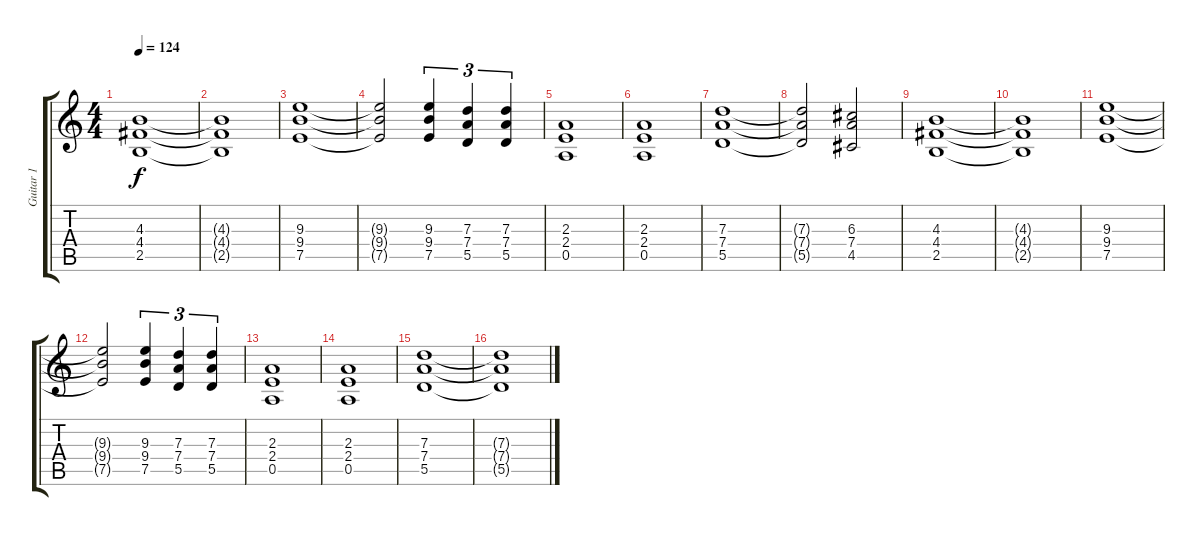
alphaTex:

\track ("Guitar 1" "Guitar 1") {instrument overdrivenguitar}
\staff {score tabs}
\tuning (E4 B3 G3 D3 A2 E2) {hide}
\ts (4 4)
\tempo 124
\clef g2
\ks c
(4.3 4.4 2.5).1{dy f} |
(4.3{t} 4.4{t} 2.5{t}).1 |
(9.3 9.4 7.5).1 |
(9.3{t} 9.4{t} 7.5{t}).2 (9.3 9.4 7.5).4{tu (3 2)} (7.3 7.4 5.5).4{tu (3 2)} (7.3 7.4 5.5).4{tu (3 2)} |
(2.3 2.4 0.5).1 |
(2.3 2.4 0.5).1 |
\section ("" "")
(7.3 7.4 5.5).1 |
(7.3{t} 7.4{t} 5.5{t}).2 (6.3 7.4 4.5).2 |
(4.3 4.4 2.5).1 |
(4.3{t} 4.4{t} 2.5{t}).1 |
(9.3 9.4 7.5).1 |
(9.3{t} 9.4{t} 7.5{t}).2 (9.3 9.4 7.5).4{tu (3 2)} (7.3 7.4 5.5).4{tu (3 2)} (7.3 7.4 5.5).4{tu (3 2)} |
(2.3 2.4 0.5).1 |
(2.3 2.4 0.5).1 |
\section ("" "")
(7.3 7.4 5.5).1 |
(7.3{t} 7.4{t} 5.5{t}).1
